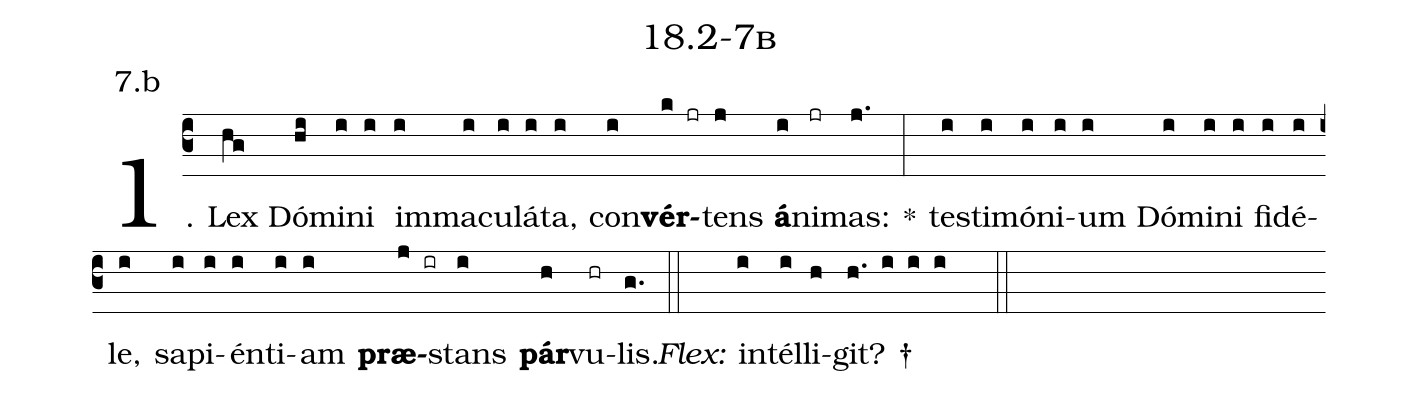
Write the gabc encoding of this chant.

name: 18.2-7b;
annotation: 7.b;
%%
(c3)1. Lex(hg) Dó(hi)mi(i)ni(i) im(i)ma(i)cu(i)lá(i)ta,(i) con(i)<b>vér</b>(k jr)tens(j) <b>á</b>(i)ni(jr)mas:(j.) *(:) tes(i)ti(i)mó(i)ni(i)um(i) Dó(i)mi(i)ni(i) fi(i)dé(i)le,(i) sa(i)pi(i)én(i)ti(i)am(i) <b>præ</b>(j ir)stans(i) <b>pár</b>(h)vu(hr)lis.(g.) (::)
<i>Flex:</i>()  in(i)tél(i)li(h)git? †(h. i i i  ::)

%E(i) u(i) o(j) u(i) a(h) e.(g.) (::)
